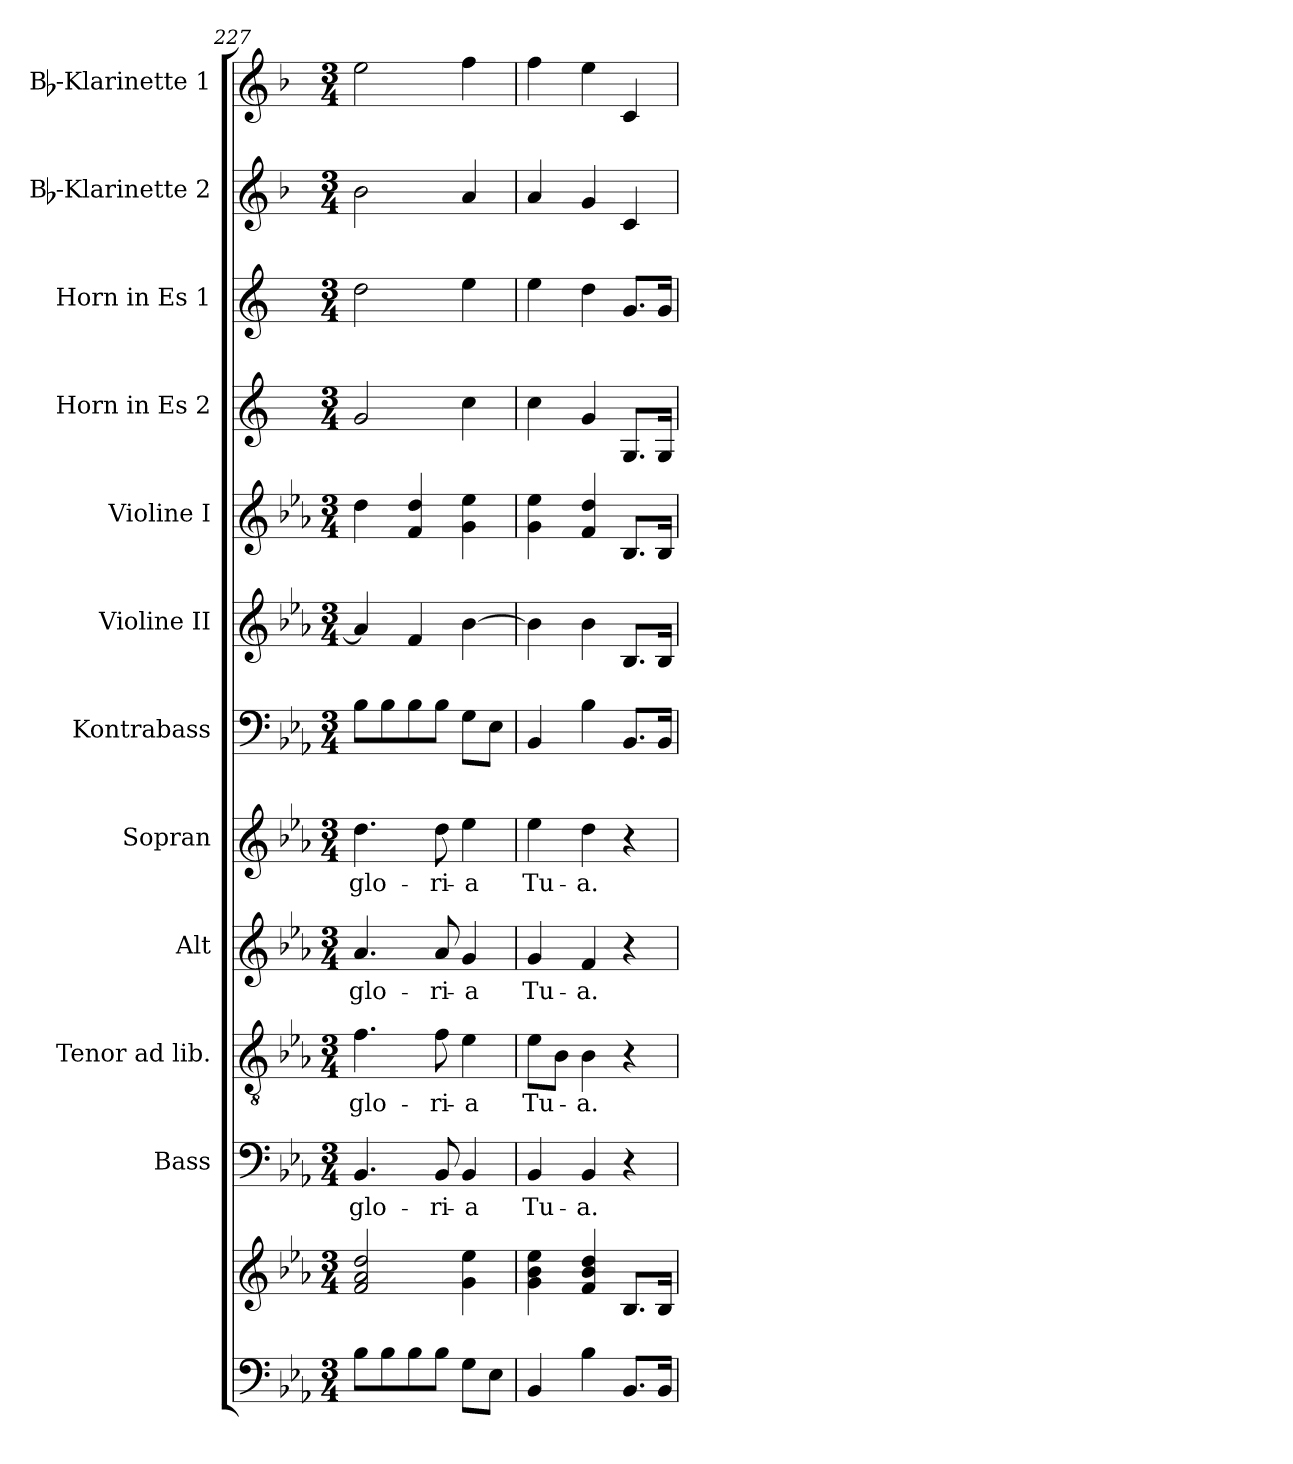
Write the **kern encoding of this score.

**kern	**kern	**kern	**text	**kern	**text	**kern	**text	**kern	**text	**kern	**kern	**kern	**kern	**kern	**kern	**kern
*part12	*part12	*part11	*part11	*part10	*part10	*part9	*part9	*part8	*part8	*part7	*part6	*part5	*part4	*part3	*part2	*part1
*staff13	*staff12	*staff11	*staff11	*staff10	*staff10	*staff9	*staff9	*staff8	*staff8	*staff7	*staff6	*staff5	*staff4	*staff3	*staff2	*staff1
*	*	*I"Bass	*	*I"Tenor ad lib.	*	*I"Alt	*	*I"Sopran	*	*I"Kontrabass	*I"Violine II	*I"Violine I	*I"Horn in Es 2	*I"Horn in Es 1	*I"Bb-Klarinette 2	*I"Bb-Klarinette 1
*	*	*I'B.	*	*I'T.	*	*I'A.	*	*I'S.	*	*I'Kb.	*I'Vl. II	*I'Vl. I	*	*	*I'Bb Kl. 2	*I'Bb Kl. 1
!!LO:PB:g=z
*clefF4	*clefG2	*clefF4	*	*clefGv2	*	*clefG2	*	*clefG2	*	*clefF4	*clefG2	*clefG2	*clefG2	*clefG2	*clefG2	*clefG2
*	*	*	*	*	*	*	*	*	*	*ITrd7c12	*	*	*ITrd5c9	*ITrd5c9	*ITrd1c2	*ITrd1c2
*k[b-e-a-]	*k[b-e-a-]	*k[b-e-a-]	*	*k[b-e-a-]	*	*k[b-e-a-]	*	*k[b-e-a-]	*	*k[b-e-a-]	*k[b-e-a-]	*k[b-e-a-]	*k[b-e-a-]	*k[b-e-a-]	*k[b-e-a-]	*k[b-e-a-]
*E-:	*E-:	*E-:	*	*E-:	*	*E-:	*	*E-:	*	*E-:	*E-:	*E-:	*E-:	*E-:	*E-:	*E-:
*M3/4	*M3/4	*M3/4	*	*M3/4	*	*M3/4	*	*M3/4	*	*M3/4	*M3/4	*M3/4	*M3/4	*M3/4	*M3/4	*M3/4
=227	=227	=227	=227	=227	=227	=227	=227	=227	=227	=227	=227	=227	=227	=227	=227	=227
!	!	!	!LO:LY:b	!	!LO:LY:b	!	!LO:LY:b	!	!LO:LY:b	!	!	!	!	!	!	!
8B-\L	2f/ 2a-/ 2dd/	4.BB-/	glo-	4.f\	glo-	4.a-/	glo-	4.dd\	glo-	8BB-\L	4a-/]	4dd\	2B-/	2f\	2a-\	2dd\
8B-\	.	.	.	.	.	.	.	.	.	8BB-\	.	.	.	.	.	.
8B-\	.	.	.	.	.	.	.	.	.	8BB-\	4f/	4f/ 4dd/	.	.	.	.
!	!	!	!LO:LY:b	!	!LO:LY:b	!	!LO:LY:b	!	!LO:LY:b	!	!	!	!	!	!	!
8B-\J	.	8BB-/	-ri-	8f\	-ri-	8a-/	-ri-	8dd\	-ri-	8BB-\J	.	.	.	.	.	.
!	!	!	!LO:LY:b	!	!LO:LY:b	!	!LO:LY:b	!	!LO:LY:b	!	!	!	!	!	!	!
8G\L	4g\ 4ee-\	4BB-/	-a	4e-\	-a	4g/	-a	4ee-\	-a	8GG\L	[4b-\	4g\ 4ee-\	4e-\	4g\	4g/	4ee-\
8E-\J	.	.	.	.	.	.	.	.	.	8EE-\J	.	.	.	.	.	.
=228	=228	=228	=228	=228	=228	=228	=228	=228	=228	=228	=228	=228	=228	=228	=228	=228
!	!	!	!LO:LY:b	!	!LO:LY:b	!	!LO:LY:b	!	!LO:LY:b	!	!	!	!	!	!	!
4BB-/	4g\ 4b-\ 4ee-\	4BB-/	Tu-	8e-\L	Tu-	4g/	Tu-	4ee-\	Tu-	4BBB-/	4b-\]	4g\ 4ee-\	4e-\	4g\	4g/	4ee-\
.	.	.	.	8B-\J	.	.	.	.	.	.	.	.	.	.	.	.
!	!	!	!LO:LY:b	!	!LO:LY:b	!	!LO:LY:b	!	!LO:LY:b	!	!	!	!	!	!	!
4B-\	4f/ 4b-/ 4dd/	4BB-/	-a.	4B-\	-a.	4f/	-a.	4dd\	-a.	4BB-\	4b-\	4f/ 4dd/	4B-/	4f\	4f/	4dd\
8.BB-/L	8.B-/L	4r	.	4r	.	4r	.	4r	.	8.BBB-/L	8.B-/L	8.B-/L	8.BB-/L	8.B-/L	4B-/	4B-/
16BB-/Jk	16B-/Jk	.	.	.	.	.	.	.	.	16BBB-/Jk	16B-/Jk	16B-/Jk	16BB-/Jk	16B-/Jk	.	.
=	=	=	=	=	=	=	=	=	=	=	=	=	=	=	=	=
*-	*-	*-	*-	*-	*-	*-	*-	*-	*-	*-	*-	*-	*-	*-	*-	*-
